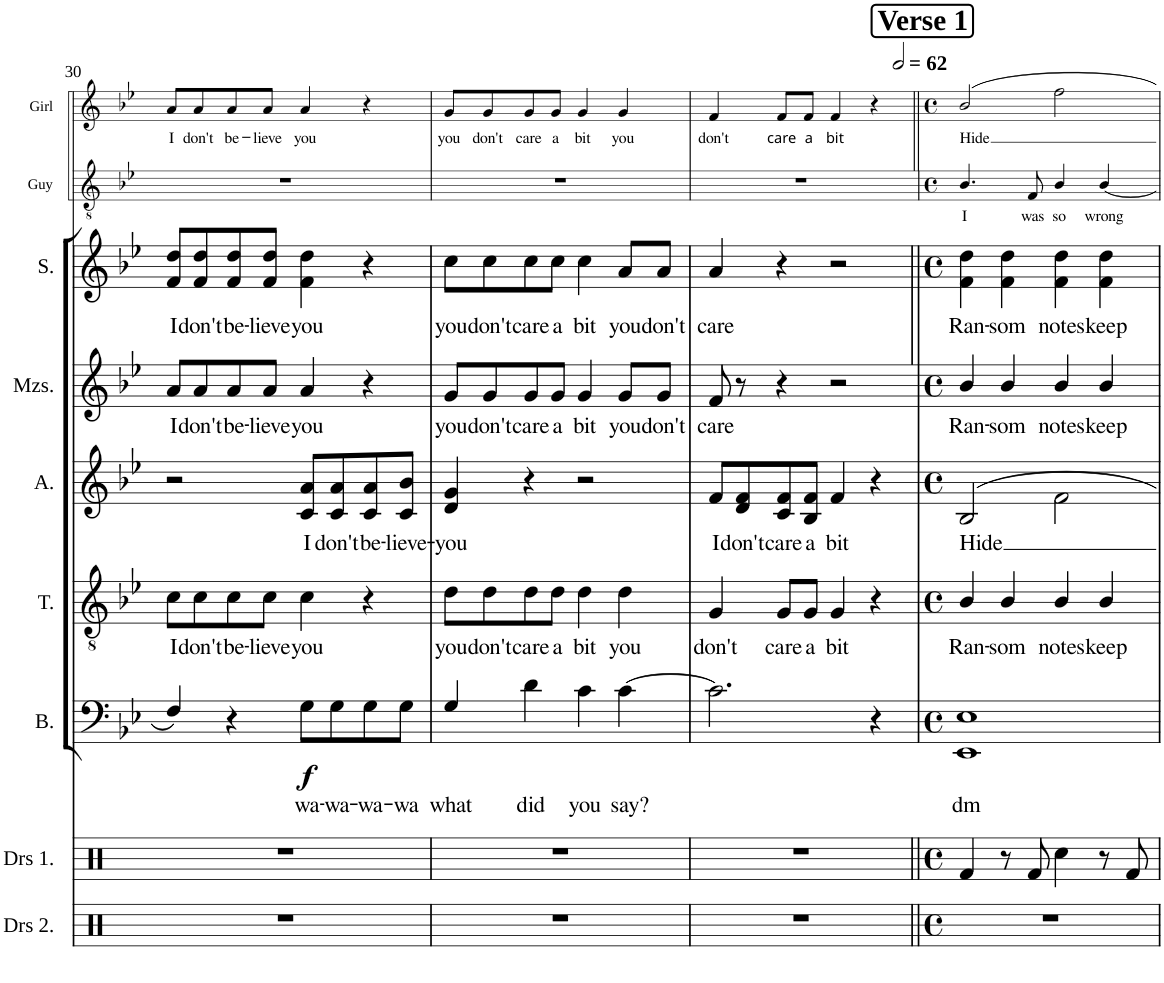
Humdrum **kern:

**kern	**kern	**kern	**text	**dynam	**kern	**text	**kern	**text	**kern	**text	**kern	**text	**kern	**text	**kern	**text
*part9	*part8	*part7	*part7	*part7	*part6	*part6	*part5	*part5	*part4	*part4	*part3	*part3	*part2	*part2	*part1	*part1
*staff9	*staff8	*staff7	*staff7	*staff7	*staff6	*staff6	*staff5	*staff5	*staff4	*staff4	*staff3	*staff3	*staff2	*staff2	*staff1	*staff1
*I"Drumset Layer 2	*I"Drumset Layer 1	*I"Bass	*	*	*I"Tenor	*	*I"Alto	*	*I"Mezzo-soprano	*	*I"Soprano	*	*I"Guy	*	*I"Girl	*
*I'Drs 2.	*I'Drs 1.	*I'B.	*	*	*I'T.	*	*I'A.	*	*I'Mzs.	*	*I'S.	*	*I'Guy	*	*I'Girl	*
!!LO:PB:g=z
*clefX	*clefX	*clefF4	*	*	*clefGv2	*	*clefG2	*	*clefG2	*	*clefG2	*	*clefGv2	*	*clefG2	*
*k[]	*k[]	*k[b-e-]	*	*	*k[b-e-]	*	*k[b-e-]	*	*k[b-e-]	*	*k[b-e-]	*	*k[b-e-]	*	*k[b-e-]	*
*M2/2	*M2/2	*M2/2	*	*	*M2/2	*	*M2/2	*	*M2/2	*	*M2/2	*	*M2/2	*	*M2/2	*
*met(c|)	*met(c|)	*met(c|)	*	*	*met(c|)	*	*met(c|)	*	*met(c|)	*	*met(c|)	*	*met(c|)	*	*met(c|)	*
=30	=30	=30	=30	=30	=30	=30	=30	=30	=30	=30	=30	=30	=30	=30	=30	=30
!	!	!	!	!	!	!LO:LY:b	!	!	!	!LO:LY:b	!	!LO:LY:b	!	!	!	!LO:LY:b
1r	1r	4F/	.	.	8c\L	I	2r	.	8a/L	I	8f/ 8dd/L	I	1r	.	8a/L	I
!	!	!	!	!	!	!LO:LY:b	!	!	!	!LO:LY:b	!	!LO:LY:b	!	!	!	!LO:LY:b
.	.	.	.	.	8c\	don't	.	.	8a/	don't	8f/ 8dd/	don't	.	.	8a/	don't
!	!	!	!	!	!	!LO:LY:b	!	!	!	!LO:LY:b	!	!LO:LY:b	!	!	!	!LO:LY:b
.	.	4r	.	.	8c\	be-	.	.	8a/	be-	8f/ 8dd/	be-	.	.	8a/	be-
!	!	!	!	!	!	!LO:LY:b	!	!	!	!LO:LY:b	!	!LO:LY:b	!	!	!	!LO:LY:b
.	.	.	.	.	8c\J	-lieve	.	.	8a/J	-lieve	8f/ 8dd/J	-lieve	.	.	8a/J	-lieve
!	!	!	!LO:LY:b	!LO:DY:b	!	!LO:LY:b	!	!LO:LY:b	!	!LO:LY:b	!	!LO:LY:b	!	!	!	!LO:LY:b
.	.	8G\L	wa-	f	4c\	you	8c/ 8a/L	I	4a/	you	4f\ 4dd\	you	.	.	4a/	you
!	!	!	!LO:LY:b	!	!	!	!	!LO:LY:b	!	!	!	!	!	!	!	!
.	.	8G\	-wa-	.	.	.	8c/ 8a/	don't	.	.	.	.	.	.	.	.
!	!	!	!LO:LY:b	!	!	!	!	!LO:LY:b	!	!	!	!	!	!	!	!
.	.	8G\	-wa-	.	4r	.	8c/ 8a/	be-	4r	.	4r	.	.	.	4r	.
!	!	!	!LO:LY:b	!	!	!	!	!LO:LY:b	!	!	!	!	!	!	!	!
.	.	8G\J	-wa	.	.	.	8c/ 8b-/J	-lieve-	.	.	.	.	.	.	.	.
=31	=31	=31	=31	=31	=31	=31	=31	=31	=31	=31	=31	=31	=31	=31	=31	=31
!	!	!	!LO:LY:b	!	!	!LO:LY:b	!	!LO:LY:b	!	!LO:LY:b	!	!LO:LY:b	!	!	!	!LO:LY:b
1r	1r	4G/	what	.	8d\L	you	4d/ 4g/	-you	8g/L	you	8cc\L	you	1r	.	8g/L	you
!	!	!	!	!	!	!LO:LY:b	!	!	!	!LO:LY:b	!	!LO:LY:b	!	!	!	!LO:LY:b
.	.	.	.	.	8d\	don't	.	.	8g/	don't	8cc\	don't	.	.	8g/	don't
!	!	!	!LO:LY:b	!	!	!LO:LY:b	!	!	!	!LO:LY:b	!	!LO:LY:b	!	!	!	!LO:LY:b
.	.	4d\	did	.	8d\	care	4r	.	8g/	care	8cc\	care	.	.	8g/	care
!	!	!	!	!	!	!LO:LY:b	!	!	!	!LO:LY:b	!	!LO:LY:b	!	!	!	!LO:LY:b
.	.	.	.	.	8d\J	a	.	.	8g/J	a	8cc\J	a	.	.	8g/J	a
!	!	!	!LO:LY:b	!	!	!LO:LY:b	!	!	!	!LO:LY:b	!	!LO:LY:b	!	!	!	!LO:LY:b
.	.	4c\	you	.	4d\	bit	2r	.	4g/	bit	4cc\	bit	.	.	4g/	bit
!	!	!	!LO:LY:b	!	!	!LO:LY:b	!	!	!	!LO:LY:b	!	!LO:LY:b	!	!	!	!LO:LY:b
.	.	[4c\	say?	.	4d\	you	.	.	8g/L	you	8a/L	you	.	.	4g/	you
!	!	!	!	!	!	!	!	!	!	!LO:LY:b	!	!LO:LY:b	!	!	!	!
.	.	.	.	.	.	.	.	.	8g/J	don't	8a/J	don't	.	.	.	.
=32	=32	=32	=32	=32	=32	=32	=32	=32	=32	=32	=32	=32	=32	=32	=32	=32
!	!	!	!	!	!	!LO:LY:b	!	!LO:LY:b	!	!LO:LY:b	!	!LO:LY:b	!	!	!	!LO:LY:b
1r	1r	2.c\]	.	.	4G/	don't	8f/L	I	8f/	care	4a/	care	1r	.	4f/	don't
!	!	!	!	!	!	!	!	!LO:LY:b	!	!	!	!	!	!	!	!
.	.	.	.	.	.	.	8d/ 8f/	don't	8r	.	.	.	.	.	.	.
!	!	!	!	!	!	!LO:LY:b	!	!LO:LY:b	!	!	!	!	!	!	!	!LO:LY:b
.	.	.	.	.	8G/L	care	8c/ 8f/	care	4r	.	4r	.	.	.	8f/L	care
!	!	!	!	!	!	!LO:LY:b	!	!LO:LY:b	!	!	!	!	!	!	!	!LO:LY:b
.	.	.	.	.	8G/J	a	8B-/ 8f/J	a	.	.	.	.	.	.	8f/J	a
!	!	!	!	!	!	!LO:LY:b	!	!LO:LY:b	!	!	!	!	!	!	!	!LO:LY:b
.	.	.	.	.	4G/	bit	4f/	bit	2r	.	2r	.	.	.	4f/	bit
.	.	4r	.	.	4r	.	4r	.	.	.	.	.	.	.	4r	.
=33||	=33||	=33||	=33||	=33||	=33||	=33||	=33||	=33||	=33||	=33||	=33||	=33||	=33||	=33||	=33||	=33||
!!LO:REH:place=s1:a:B:cj:fs=14:t=Verse 1
*M4/4	*M4/4	*M4/4	*	*	*M4/4	*	*M4/4	*	*M4/4	*	*M4/4	*	*M4/4	*	*M4/4	*
*met(c)	*met(c)	*met(c)	*	*	*met(c)	*	*met(c)	*	*met(c)	*	*met(c)	*	*met(c)	*	*met(c)	*
*	*	*	*	*	*	*	*	*	*	*	*	*	*	*	*MM124	*
!	!	!	!LO:LY:b	!	!	!LO:LY:b	!	!LO:LY:b	!	!LO:LY:b	!	!LO:LY:b	!	!LO:LY:b	!	!LO:LY:b
1r	4Rf/	1EE- 1E-	dm	.	4B-/	Ran-	2B-/	Hide	4b-/	Ran-	4f\ 4dd\	Ran-	4.B-/	I	2b-/	Hide
!	!	!	!	!	!	!LO:LY:b	!	!	!	!LO:LY:b	!	!LO:LY:b	!	!	!	!
.	8r	.	.	.	4B-/	-som	.	.	4b-/	-som	4f\ 4dd\	-som	.	.	.	.
!	!	!	!	!	!	!	!	!	!	!	!	!	!	!LO:LY:b	!	!
.	8Rf/	.	.	.	.	.	.	.	.	.	.	.	8F/	was	.	.
!	!	!	!	!	!	!LO:LY:b	!	!	!	!LO:LY:b	!	!LO:LY:b	!	!LO:LY:b	!	!
.	4Rcc\	.	.	.	4B-/	notes	2f\	.	4b-/	notes	4f\ 4dd\	notes	4B-/	so	2ff\	.
!	!	!	!	!	!	!LO:LY:b	!	!	!	!LO:LY:b	!	!LO:LY:b	!	!LO:LY:b	!	!
.	8r	.	.	.	4B-/	keep	.	.	4b-/	keep	4f\ 4dd\	keep	[4B-/	wrong	.	.
.	8Rf/	.	.	.	.	.	.	.	.	.	.	.	.	.	.	.
=	=	=	=	=	=	=	=	=	=	=	=	=	=	=	=	=
*-	*-	*-	*-	*-	*-	*-	*-	*-	*-	*-	*-	*-	*-	*-	*-	*-
